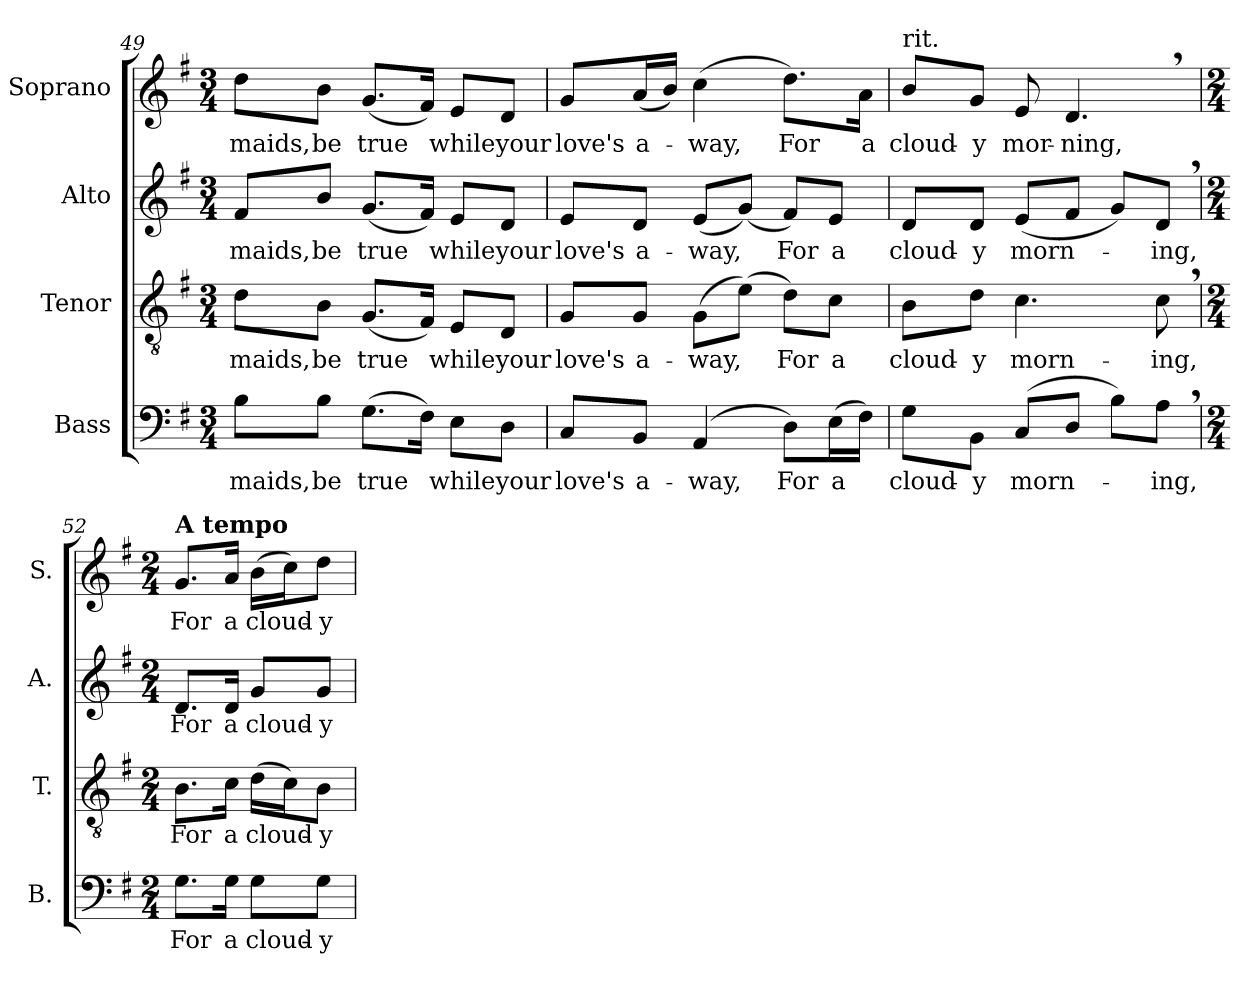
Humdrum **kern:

**kern	**text	**kern	**text	**kern	**text	**kern	**text
*part4	*part4	*part3	*part3	*part2	*part2	*part1	*part1
*staff4	*staff4	*staff3	*staff3	*staff2	*staff2	*staff1	*staff1
*I"Bass	*	*I"Tenor	*	*I"Alto	*	*I"Soprano	*
*I'B.	*	*I'T.	*	*I'A.	*	*I'S.	*
*clefF4	*	*clefGv2	*	*clefG2	*	*clefG2	*
*	*	*ITrd7c12	*	*	*	*	*
*k[f#]	*	*k[f#]	*	*k[f#]	*	*k[f#]	*
*G:	*	*G:	*	*G:	*	*G:	*
*M3/4	*	*M3/4	*	*M3/4	*	*M3/4	*
=49	=49	=49	=49	=49	=49	=49	=49
!	!LO:LY:b:color=#000000	!	!	!	!	!	!
!	!	!	!LO:LY:b:color=#000000	!	!	!	!
!	!	!	!	!	!LO:LY:b:color=#000000	!	!
!	!	!	!	!	!	!	!LO:LY:b:color=#000000
8Bi\L	maids,	8Di\L	maids,	8f#i/L	maids,	8ddi\L	maids,
!	!LO:LY:b:color=#000000	!	!	!	!	!	!
!	!	!	!LO:LY:b:color=#000000	!	!	!	!
!	!	!	!	!	!LO:LY:b:color=#000000	!	!
!	!	!	!	!	!	!	!LO:LY:b:color=#000000
8Bi\J	be	8BBi\J	be	8bi/J	be	8bi\J	be
!	!LO:LY:b:color=#000000	!	!	!	!	!	!
!	!	!	!LO:LY:b:color=#000000	!	!	!	!
!	!	!	!	!	!LO:LY:b:color=#000000	!	!
!	!	!	!	!	!	!	!LO:LY:b:color=#000000
(8.Gi\L	true	(8.GGi/L	true	(8.gi/L	true	(8.gi/L	true
16F#i\Jk)	.	16FF#i/Jk)	.	16f#i/Jk)	.	16f#i/Jk)	.
!	!LO:LY:b:color=#000000	!	!	!	!	!	!
!	!	!	!LO:LY:b:color=#000000	!	!	!	!
!	!	!	!	!	!LO:LY:b:color=#000000	!	!
!	!	!	!	!	!	!	!LO:LY:b:color=#000000
8Ei\L	while	8EEi/L	while	8ei/L	while	8ei/L	while
!	!LO:LY:b:color=#000000	!	!	!	!	!	!
!	!	!	!LO:LY:b:color=#000000	!	!	!	!
!	!	!	!	!	!LO:LY:b:color=#000000	!	!
!	!	!	!	!	!	!	!LO:LY:b:color=#000000
8Di\J	your	8DDi/J	your	8di/J	your	8di/J	your
=50	=50	=50	=50	=50	=50	=50	=50
!	!LO:LY:b:color=#000000	!	!	!	!	!	!
!	!	!	!LO:LY:b:color=#000000	!	!	!	!
!	!	!	!	!	!LO:LY:b:color=#000000	!	!
!	!	!	!	!	!	!	!LO:LY:b:color=#000000
8Ci/L	love's	8GGi/L	love's	8ei/L	love's	8gi/L	love's
!	!LO:LY:b:color=#000000	!	!	!	!	!	!
!	!	!	!LO:LY:b:color=#000000	!	!	!	!
!	!	!	!	!	!LO:LY:b:color=#000000	!	!
!	!	!	!	!	!	!	!LO:LY:b:color=#000000
8BBi/J	a-	8GGi/J	a-	8di/J	a-	(16ai/L	a-
.	.	.	.	.	.	16bi/JJ)	.
!	!LO:LY:b:color=#000000	!	!	!	!	!	!
!	!	!	!LO:LY:b:color=#000000	!	!	!	!
!	!	!	!	!	!LO:LY:b:color=#000000	!	!
!	!	!	!	!	!	!	!LO:LY:b:color=#000000
(4AAi/	-way,	(8GGi\L	-way,	(8ei/L	-way,	(4cci\	-way,
.	.	(8Ei\J)	.	(8gi/J)	.	.	.
!	!LO:LY:b:color=#000000	!	!	!	!	!	!
!	!	!	!LO:LY:b:color=#000000	!	!	!	!
!	!	!	!	!	!LO:LY:b:color=#000000	!	!
!	!	!	!	!	!	!	!LO:LY:b:color=#000000
8Di\L)	For	8Di\L)	For	8f#i/L)	For	8.ddi\L)	For
!	!LO:LY:b:color=#000000	!	!	!	!	!	!
!	!	!	!LO:LY:b:color=#000000	!	!	!	!
!	!	!	!	!	!LO:LY:b:color=#000000	!	!
(16Ei\L	a	8Ci\J	a	8ei/J	a	.	.
!	!	!	!	!	!	!	!LO:LY:b:color=#000000
16F#i\JJ)	.	.	.	.	.	16ai\Jk	a
!!LO:LB:g=z
=51	=51	=51	=51	=51	=51	=51	=51
!	!LO:LY:b:color=#000000	!	!	!	!	!	!
!	!	!	!LO:LY:b:color=#000000	!	!	!	!
!	!	!	!	!	!LO:LY:b:color=#000000	!	!
!	!	!	!	!	!	!LO:TX:t=rit.	!
!	!	!	!	!	!	!	!LO:LY:b:color=#000000
8Gi\L	cloud-	8BBi\L	cloud-	8di/L	cloud-	8bi/L	cloud-
!	!LO:LY:b:color=#000000	!	!	!	!	!	!
!	!	!	!LO:LY:b:color=#000000	!	!	!	!
!	!	!	!	!	!LO:LY:b:color=#000000	!	!
!	!	!	!	!	!	!	!LO:LY:b:color=#000000
8BBi\J	-y	8Di\J	-y	8di/J	-y	8gi/J	-y
!	!LO:LY:b:color=#000000	!	!	!	!	!	!
!	!	!	!LO:LY:b:color=#000000	!	!	!	!
!	!	!	!	!	!LO:LY:b:color=#000000	!	!
!	!	!	!	!	!	!	!LO:LY:b:color=#000000
(8Ci/L	morn-	4.Ci\	morn-	(8ei/L	morn-	8ei/	mor-
!	!	!	!	!	!	!	!LO:LY:b:color=#000000
8Di/J	.	.	.	8f#i/J	.	4.d,i/	-ning,
8Bi\L)	.	.	.	8gi/L)	.	.	.
!	!LO:LY:b:color=#000000	!	!	!	!	!	!
!	!	!	!LO:LY:b:color=#000000	!	!	!	!
!	!	!	!	!	!LO:LY:b:color=#000000	!	!
8A,i\J	-ing,	8C,i\	-ing,	8d,i/J	-ing,	.	.
=52	=52	=52	=52	=52	=52	=52	=52
*M2/4	*	*M2/4	*	*M2/4	*	*M2/4	*
!	!LO:LY:b:color=#000000	!	!	!	!	!	!
!	!	!	!LO:LY:b:color=#000000	!	!	!	!
!	!	!	!	!	!LO:LY:b:color=#000000	!	!
!	!	!	!	!	!	!LO:TX:a:B:t=A tempo	!
!	!	!	!	!	!	!	!LO:LY:b:color=#000000
8.Gi\L	For	8.BBi\L	For	8.di/L	For	8.gi/L	For
!	!LO:LY:b:color=#000000	!	!	!	!	!	!
!	!	!	!LO:LY:b:color=#000000	!	!	!	!
!	!	!	!	!	!LO:LY:b:color=#000000	!	!
!	!	!	!	!	!	!	!LO:LY:b:color=#000000
16Gi\Jk	a	16Ci\Jk	a	16di/Jk	a	16ai/Jk	a
!	!LO:LY:b:color=#000000	!	!	!	!	!	!
!	!	!	!LO:LY:b:color=#000000	!	!	!	!
!	!	!	!	!	!LO:LY:b:color=#000000	!	!
!	!	!	!	!	!	!	!LO:LY:b:color=#000000
8Gi\L	cloud-	(16Di\LL	cloud-	8gi/L	cloud-	(16bi\LL	cloud-
.	.	16Ci\J)	.	.	.	16cci\J)	.
!	!LO:LY:b:color=#000000	!	!	!	!	!	!
!	!	!	!LO:LY:b:color=#000000	!	!	!	!
!	!	!	!	!	!LO:LY:b:color=#000000	!	!
!	!	!	!	!	!	!	!LO:LY:b:color=#000000
8Gi\J	-y	8BBi\J	-y	8gi/J	-y	8ddi\J	-y
=	=	=	=	=	=	=	=
*-	*-	*-	*-	*-	*-	*-	*-
